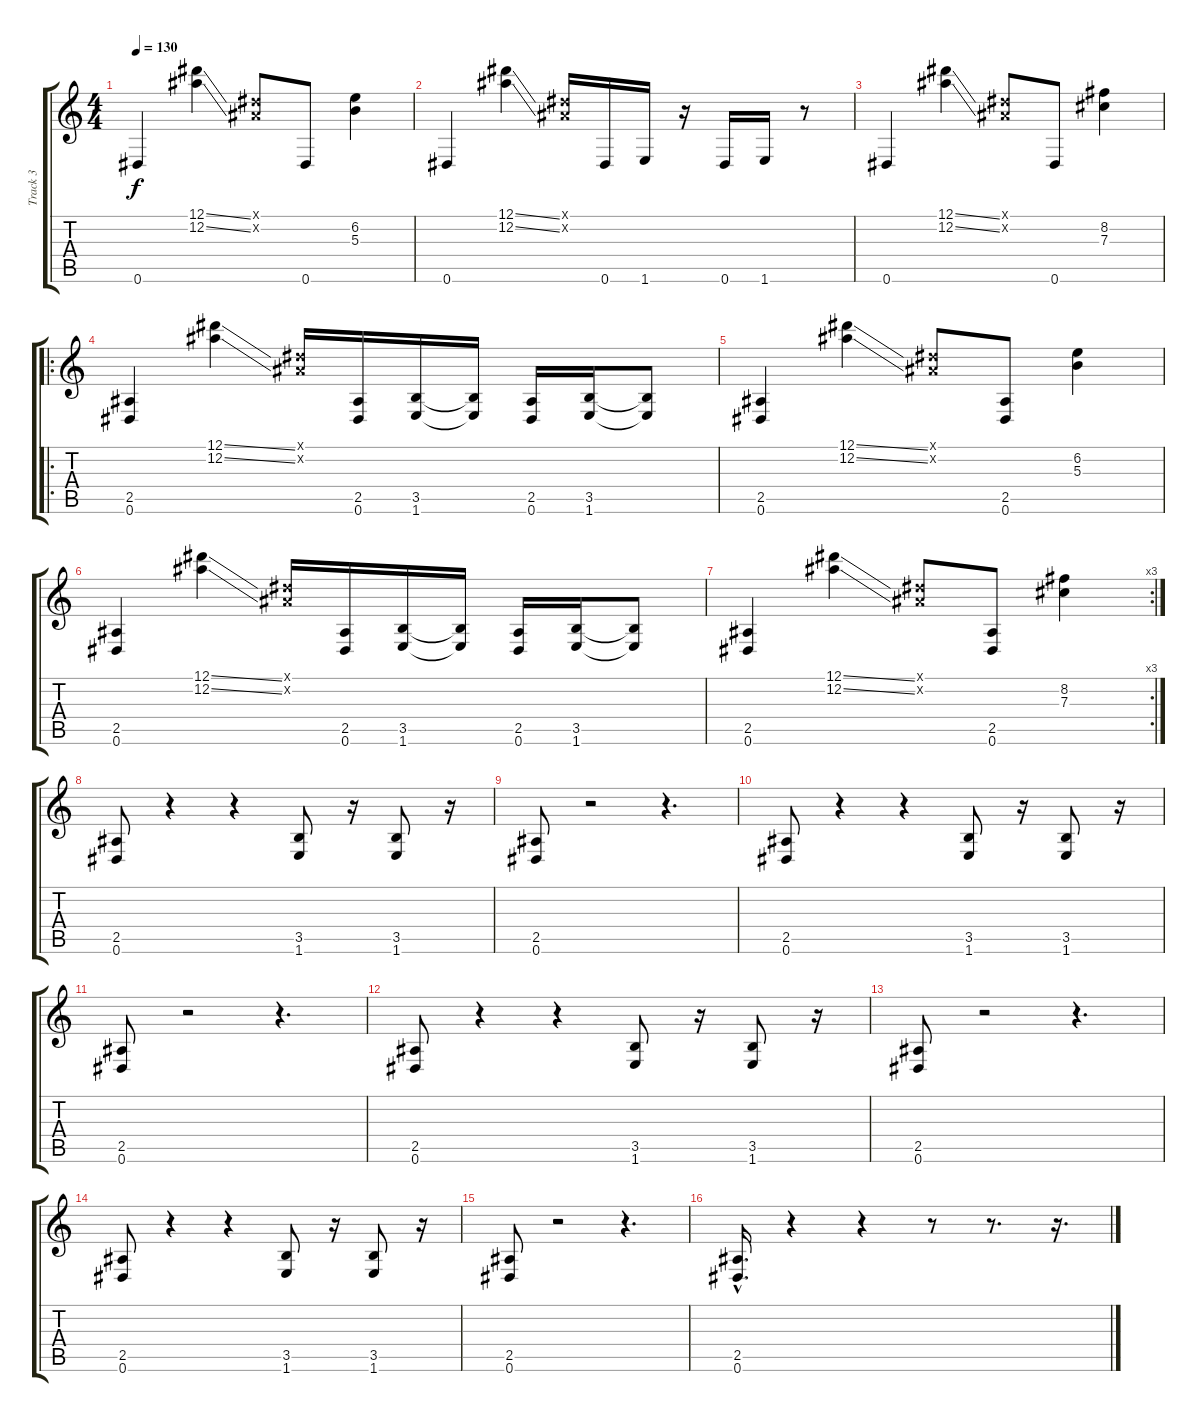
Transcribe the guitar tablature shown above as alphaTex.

\track ("Track 3" "Track 3") {instrument overdrivenguitar}
\staff {score tabs}
\tuning (Eb4 Bb3 Gb3 Db3 Ab2 Eb2) {hide}
\ts (4 4)
\tempo 130
\clef g2
\ks c
0.6.4{dy f} (12.1{ss} 12.2{ss}).4 (0.1{x} 0.2{x}).8 0.6.8 (6.2 5.3).4 |
0.6.4 (12.1{ss} 12.2{ss}).4 (0.1{x} 0.2{x}).16 0.6.16 1.6.16 r.16 0.6.16 1.6.16 r.8 |
0.6.4 (12.1{ss} 12.2{ss}).4 (0.1{x} 0.2{x}).8 0.6.8 (8.2 7.3).4 |
\ro
(2.5 0.6).4 (12.1{ss} 12.2{ss}).4 (0.1{x} 0.2{x}).16 (2.5 0.6).16 (3.5 1.6).16 (3.5{t} 1.6{t}).16 (2.5 0.6).16 (3.5 1.6).16 (3.5{t} 1.6{t}).8 |
(2.5 0.6).4 (12.1{ss} 12.2{ss}).4 (0.1{x} 0.2{x}).8 (2.5 0.6).8 (6.2 5.3).4 |
(2.5 0.6).4 (12.1{ss} 12.2{ss}).4 (0.1{x} 0.2{x}).16 (2.5 0.6).16 (3.5 1.6).16 (3.5{t} 1.6{t}).16 (2.5 0.6).16 (3.5 1.6).16 (3.5{t} 1.6{t}).8 |
\rc 3
(2.5 0.6).4 (12.1{ss} 12.2{ss}).4 (0.1{x} 0.2{x}).8 (2.5 0.6).8 (8.2 7.3).4 |
(2.5 0.6).8 r.4 r.4 (3.5 1.6).8 r.16 (3.5 1.6).8 r.16 |
(2.5 0.6).8 r.2 r.4{d} |
(2.5 0.6).8 r.4 r.4 (3.5 1.6).8 r.16 (3.5 1.6).8 r.16 |
(2.5 0.6).8 r.2 r.4{d} |
(2.5 0.6).8 r.4 r.4 (3.5 1.6).8 r.16 (3.5 1.6).8 r.16 |
(2.5 0.6).8 r.2 r.4{d} |
(2.5 0.6).8 r.4 r.4 (3.5 1.6).8 r.16 (3.5 1.6).8 r.16 |
(2.5 0.6).8 r.2 r.4{d} |
(2.5{hac} 0.6{hac}).16{d} r.4 r.4 r.8 r.8{d} r.16{d}
